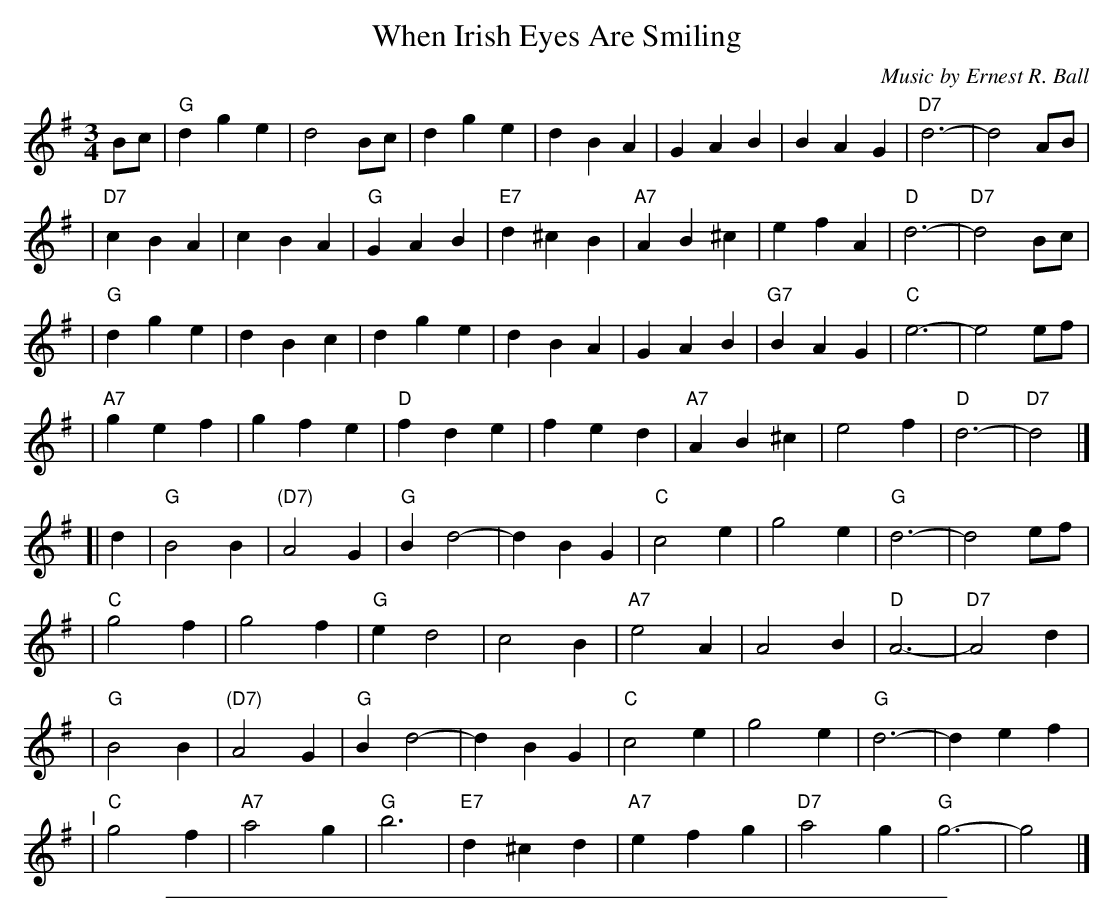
X:1
T: When Irish Eyes Are Smiling
C:Music by Ernest R. Ball
M:3/4
L:1/4
K:G
B/c/ \
| "G"d g e | d2 B/c/ | d g e | d B A \
|    G A B | B A G |"D7"d3- | d2 A/B/ |
|"D7"c B A | c B A | "G"G A B |"E7"d ^c B \
|"A7"A B^c | e f A | "D"d3- |"D7"d2 B/c/ |
| "G"d g e | d B c | d g e | d B A \
|    G A B |"G7"B A G | "C"e3- | e2 e/f/ |
|"A7"g e f | g f e | "D"f d e | f e d \
|"A7"A B^c | e2 f | "D"d3- |"D7"d2 |]
[| d \
| "G"B2 B | "(D7)"A2 G | "G"B d2- | d B G \
| "C"c2 e | g2 e | "G"d3- | d2 e/f/ |
| "C"g2 f | g2 f | "G"e d2 | c2 B \
|"A7"e2 A | A2 B | "D"A3- | "D7"A2 d |
| "G"B2 B | "(D7)"A2 G | "G"B d2- | d B G \
| "C"c2 e | g2 e | "G"d3- | d e f |
"^I"\
| "C"g2 f | "A7"a2 g | "G"b3 | "E7"d ^c d \
|"A7"ef g | "D7"a2 g | "G"g3- | g2 |]
